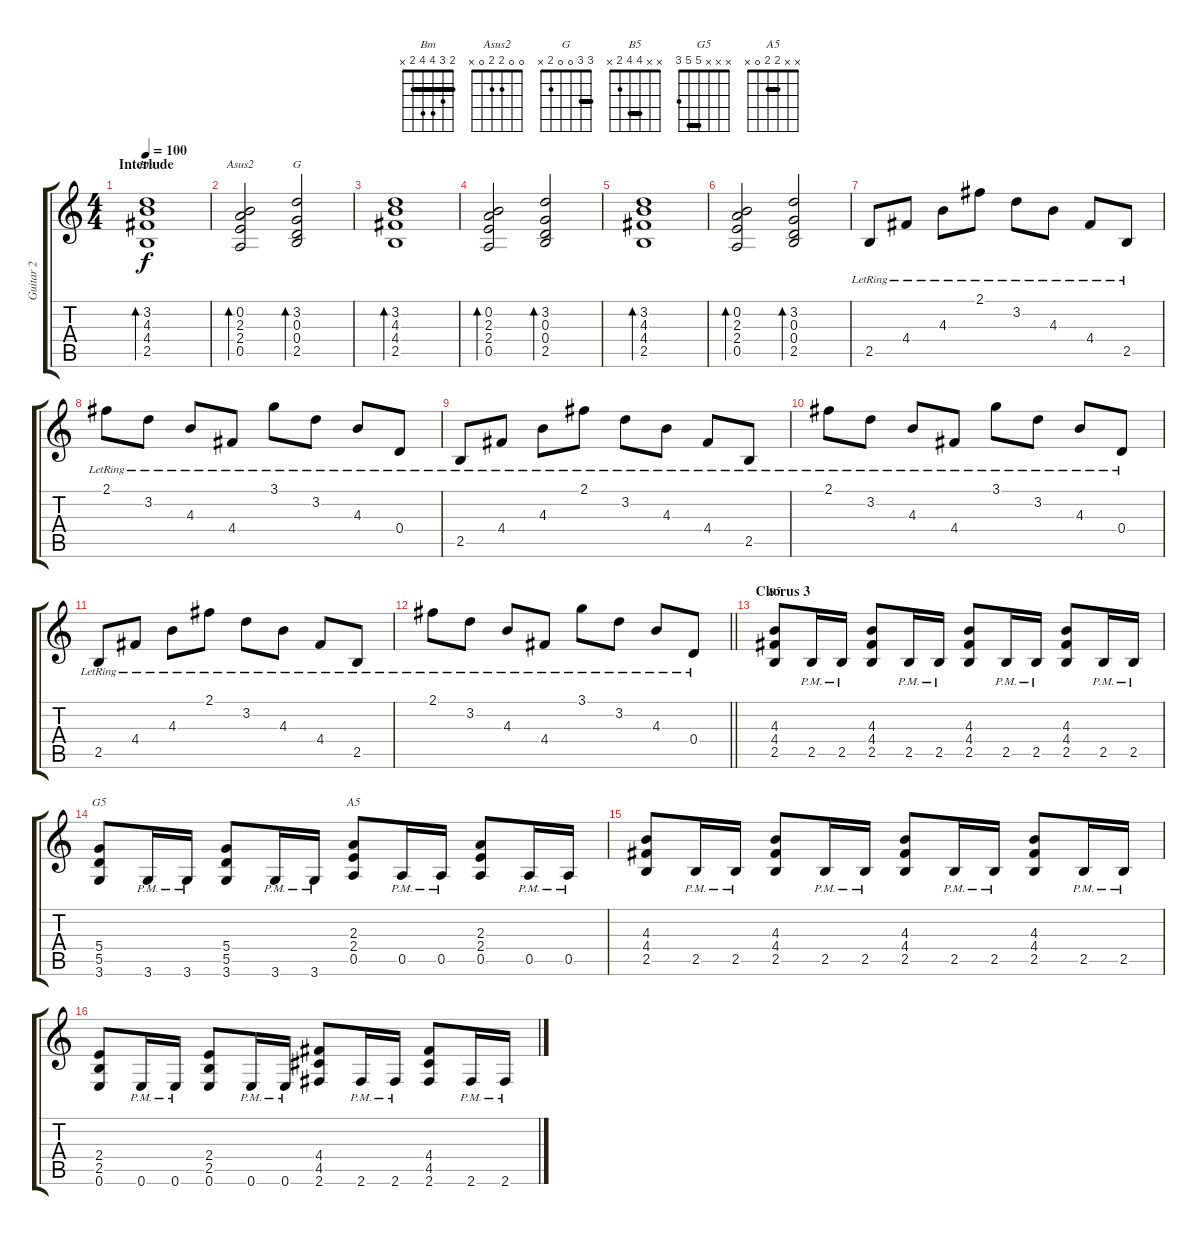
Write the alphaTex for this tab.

\track ("Guitar 2" "Guitar 2") {instrument electricguitarclean}
\staff {score tabs}
\tuning (E4 B3 G3 D3 A2 E2) {hide}
\chord ("Bm" 2 3 4 4 2 x) {barre 2}
\chord ("Asus2" 0 0 2 2 0 x)
\chord ("G" 3 3 0 0 2 x) {barre 3}
\chord ("B5" x x 4 4 2 x) {barre 4}
\chord ("G5" x x x 5 5 3) {barre 5}
\chord ("A5" x x 2 2 0 x) {barre 2}
\ts (4 4)
\section ("" "Interlude")
\tempo 100
\clef g2
\ks c
(3.2 4.3 4.4 2.5).1{bd 120 ch "Bm" dy f volume 9 instrument electricguitarclean} |
(0.2 2.3 2.4 0.5).2{bd 120 ch "Asus2"} (3.2 0.3 0.4 2.5).2{bd 120 ch "G"} |
(3.2 4.3 4.4 2.5).1{bd 120 volume 9} |
(0.2 2.3 2.4 0.5).2{bd 120} (3.2 0.3 0.4 2.5).2{bd 120} |
(3.2 4.3 4.4 2.5).1{bd 120 volume 9} |
(0.2 2.3 2.4 0.5).2{bd 120} (3.2 0.3 0.4 2.5).2{bd 120} |
2.5{lr}.8{volume 11} 4.4{lr}.8 4.3{lr}.8 2.1{lr}.8 3.2{lr}.8 4.3{lr}.8 4.4{lr}.8 2.5{lr}.8 |
2.1{lr}.8 3.2{lr}.8 4.3{lr}.8 4.4{lr}.8 3.1{lr}.8 3.2{lr}.8 4.3{lr}.8 0.4{lr}.8 |
2.5{lr}.8 4.4{lr}.8 4.3{lr}.8 2.1{lr}.8 3.2{lr}.8 4.3{lr}.8 4.4{lr}.8 2.5{lr}.8 |
2.1{lr}.8 3.2{lr}.8 4.3{lr}.8 4.4{lr}.8 3.1{lr}.8 3.2{lr}.8 4.3{lr}.8 0.4{lr}.8 |
2.5{lr}.8 4.4{lr}.8 4.3{lr}.8 2.1{lr}.8 3.2{lr}.8 4.3{lr}.8 4.4{lr}.8 2.5{lr}.8 |
\barLineRight lightlight
2.1{lr}.8 3.2{lr}.8 4.3{lr}.8 4.4{lr}.8 3.1{lr}.8 3.2{lr}.8 4.3{lr}.8 0.4{lr}.8 |
\section ("" "Chorus 3")
(4.3 4.4 2.5).8{ch "B5" volume 13 instrument distortionguitar} 2.5{pm}.16 2.5{pm}.16 (4.3 4.4 2.5).8 2.5{pm}.16 2.5{pm}.16 (4.3 4.4 2.5).8 2.5{pm}.16 2.5{pm}.16 (4.3 4.4 2.5).8 2.5{pm}.16 2.5{pm}.16 |
(5.4 5.5 3.6).8{ch "G5"} 3.6{pm}.16 3.6{pm}.16 (5.4 5.5 3.6).8 3.6{pm}.16 3.6{pm}.16 (2.3 2.4 0.5).8{ch "A5"} 0.5{pm}.16 0.5{pm}.16 (2.3 2.4 0.5).8 0.5{pm}.16 0.5{pm}.16 |
(4.3 4.4 2.5).8{instrument distortionguitar} 2.5{pm}.16 2.5{pm}.16 (4.3 4.4 2.5).8 2.5{pm}.16 2.5{pm}.16 (4.3 4.4 2.5).8 2.5{pm}.16 2.5{pm}.16 (4.3 4.4 2.5).8 2.5{pm}.16 2.5{pm}.16 |
(2.4 2.5 0.6).8 0.6{pm}.16 0.6{pm}.16 (2.4 2.5 0.6).8 0.6{pm}.16 0.6{pm}.16 (4.4 4.5 2.6).8 2.6{pm}.16 2.6{pm}.16 (4.4 4.5 2.6).8 2.6{pm}.16 2.6{pm}.16
